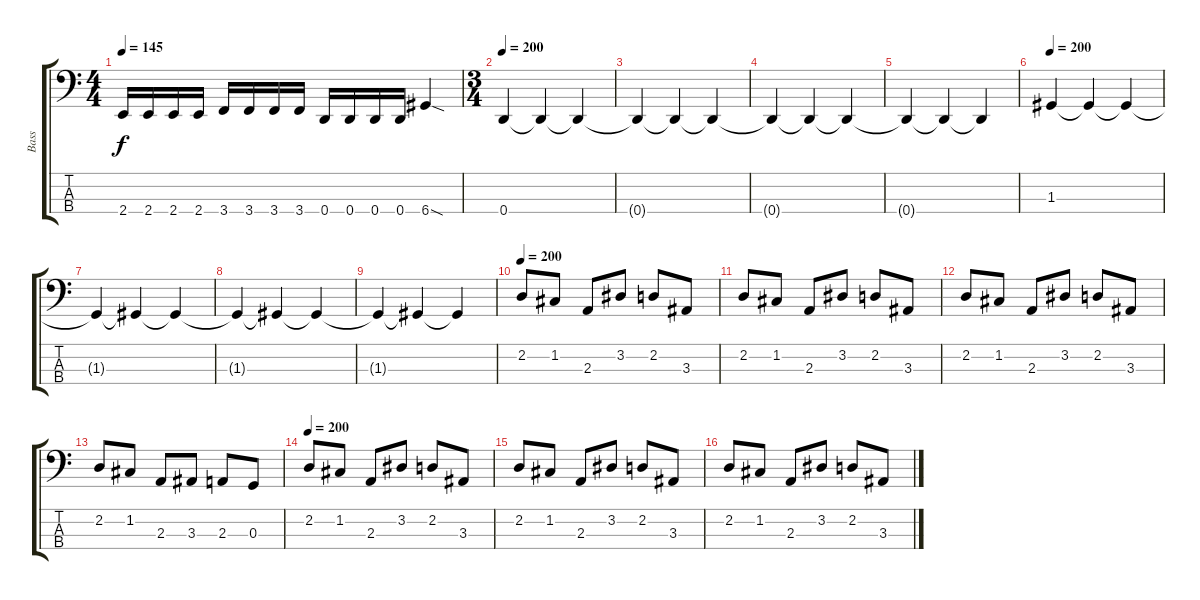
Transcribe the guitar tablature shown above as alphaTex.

\track ("Bass" "Bass") {instrument fretlessbass}
\staff {score tabs}
\tuning (F2 C2 G1 D1) {hide}
\ts (4 4)
\tempo 145
\clef f4
\ks c
2.4.16{dy f} 2.4.16 2.4.16 2.4.16 3.4.16 3.4.16 3.4.16 3.4.16 0.4.16 0.4.16 0.4.16 0.4.16 6.4{sod}.4 |
\ts (3 4)
\tempo 200
0.4.4 0.4{t}.4 0.4{t}.4 |
0.4{t}.4 0.4{t}.4 0.4{t}.4 |
0.4{t}.4 0.4{t}.4 0.4{t}.4 |
0.4{t}.4 0.4{t}.4 0.4{t}.4 |
\tempo 200
1.3.4 1.3{t}.4 1.3{t}.4 |
1.3{t}.4 1.3{t}.4 1.3{t}.4 |
1.3{t}.4 1.3{t}.4 1.3{t}.4 |
1.3{t}.4 1.3{t}.4 1.3{t}.4 |
\tempo 200
2.2.8 1.2.8 2.3.8 3.2.8 2.2.8 3.3.8 |
2.2.8 1.2.8 2.3.8 3.2.8 2.2.8 3.3.8 |
2.2.8 1.2.8 2.3.8 3.2.8 2.2.8 3.3.8 |
2.2.8 1.2.8 2.3.8 3.3.8 2.3.8 0.3.8 |
\tempo 200
2.2.8 1.2.8 2.3.8 3.2.8 2.2.8 3.3.8 |
2.2.8 1.2.8 2.3.8 3.2.8 2.2.8 3.3.8 |
2.2.8 1.2.8 2.3.8 3.2.8 2.2.8 3.3.8
